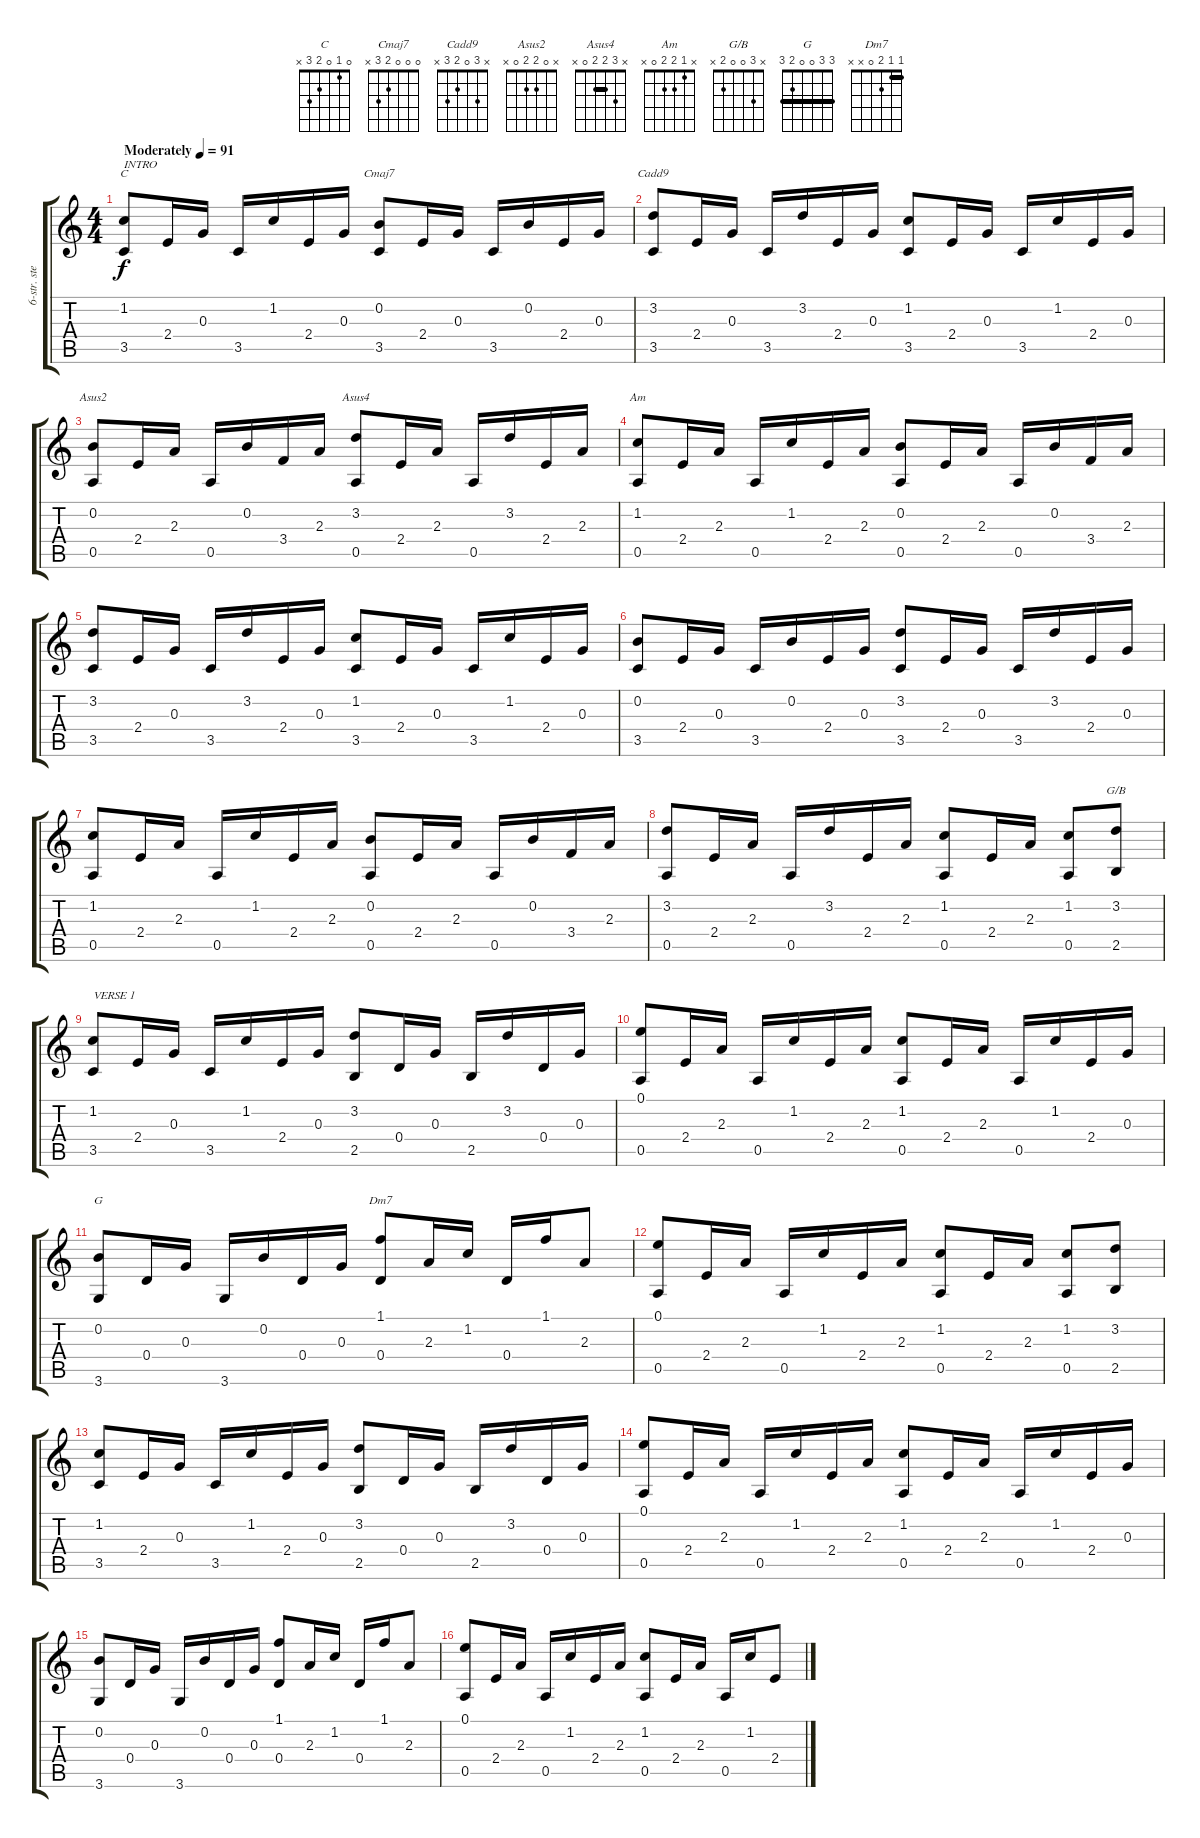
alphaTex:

\track ("6-str. steel string" "6-str. ste") {instrument acousticguitarsteel}
\staff {score tabs}
\tuning (E4 B3 G3 D3 A2 E2) {hide}
\chord ("C" 0 1 0 2 3 x)
\chord ("Cmaj7" 0 0 0 2 3 x)
\chord ("Cadd9" x 3 0 2 3 x)
\chord ("Asus2" x 0 2 2 0 x)
\chord ("Asus4" x 3 2 2 0 x) {barre 2}
\chord ("Am" x 1 2 2 0 x)
\chord ("G/B" x 3 0 0 2 x)
\chord ("G" 3 3 0 0 2 3) {barre 3}
\chord ("Dm7" 1 1 2 0 x x) {barre 1}
\ts (4 4)
\tempo (91 "Moderately")
\clef g2
\ks c
(1.2 3.5).8{ch "C" txt "INTRO" dy f instrument acousticguitarsteel} 2.4.16 0.3.16 3.5.16 1.2.16 2.4.16 0.3.16 (0.2 3.5).8{ch "Cmaj7"} 2.4.16 0.3.16 3.5.16 0.2.16 2.4.16 0.3.16 |
(3.2 3.5).8{ch "Cadd9"} 2.4.16 0.3.16 3.5.16 3.2.16 2.4.16 0.3.16 (1.2 3.5).8 2.4.16 0.3.16 3.5.16 1.2.16 2.4.16 0.3.16 |
(0.2 0.5).8{ch "Asus2"} 2.4.16 2.3.16 0.5.16 0.2.16 3.4.16 2.3.16 (3.2 0.5).8{ch "Asus4"} 2.4.16 2.3.16 0.5.16 3.2.16 2.4.16 2.3.16 |
(1.2 0.5).8{ch "Am"} 2.4.16 2.3.16 0.5.16 1.2.16 2.4.16 2.3.16 (0.2 0.5).8 2.4.16 2.3.16 0.5.16 0.2.16 3.4.16 2.3.16 |
(3.2 3.5).8 2.4.16 0.3.16 3.5.16 3.2.16 2.4.16 0.3.16 (1.2 3.5).8 2.4.16 0.3.16 3.5.16 1.2.16 2.4.16 0.3.16 |
(0.2 3.5).8 2.4.16 0.3.16 3.5.16 0.2.16 2.4.16 0.3.16 (3.2 3.5).8 2.4.16 0.3.16 3.5.16 3.2.16 2.4.16 0.3.16 |
(1.2 0.5).8 2.4.16 2.3.16 0.5.16 1.2.16 2.4.16 2.3.16 (0.2 0.5).8 2.4.16 2.3.16 0.5.16 0.2.16 3.4.16 2.3.16 |
(3.2 0.5).8 2.4.16 2.3.16 0.5.16 3.2.16 2.4.16 2.3.16 (1.2 0.5).8 2.4.16 2.3.16 (1.2 0.5).8 (3.2 2.5).8{ch "G/B"} |
(1.2 3.5).8{txt "VERSE 1"} 2.4.16 0.3.16 3.5.16 1.2.16 2.4.16 0.3.16 (3.2 2.5).8 0.4.16 0.3.16 2.5.16 3.2.16 0.4.16 0.3.16 |
(0.1 0.5).8 2.4.16 2.3.16 0.5.16 1.2.16 2.4.16 2.3.16 (1.2 0.5).8 2.4.16 2.3.16 0.5.16 1.2.16 2.4.16 0.3.16 |
(0.2 3.6).8{ch "G"} 0.4.16 0.3.16 3.6.16 0.2.16 0.4.16 0.3.16 (1.1 0.4).8{ch "Dm7"} 2.3.16 1.2.16 0.4.16 1.1.16 2.3.8 |
(0.1 0.5).8 2.4.16 2.3.16 0.5.16 1.2.16 2.4.16 2.3.16 (1.2 0.5).8 2.4.16 2.3.16{beam split} (1.2 0.5).8{beam merge} (3.2 2.5).8 |
(1.2 3.5).8 2.4.16 0.3.16 3.5.16 1.2.16 2.4.16 0.3.16 (3.2 2.5).8 0.4.16 0.3.16 2.5.16 3.2.16 0.4.16 0.3.16 |
(0.1 0.5).8 2.4.16 2.3.16 0.5.16 1.2.16 2.4.16 2.3.16 (1.2 0.5).8 2.4.16 2.3.16 0.5.16 1.2.16 2.4.16 0.3.16 |
(0.2 3.6).8 0.4.16 0.3.16 3.6.16 0.2.16 0.4.16 0.3.16 (1.1 0.4).8 2.3.16 1.2.16 0.4.16 1.1.16 2.3.8 |
(0.1 0.5).8 2.4.16 2.3.16 0.5.16 1.2.16 2.4.16 2.3.16 (1.2 0.5).8 2.4.16 2.3.16 0.5.16 1.2.16 2.4.8
